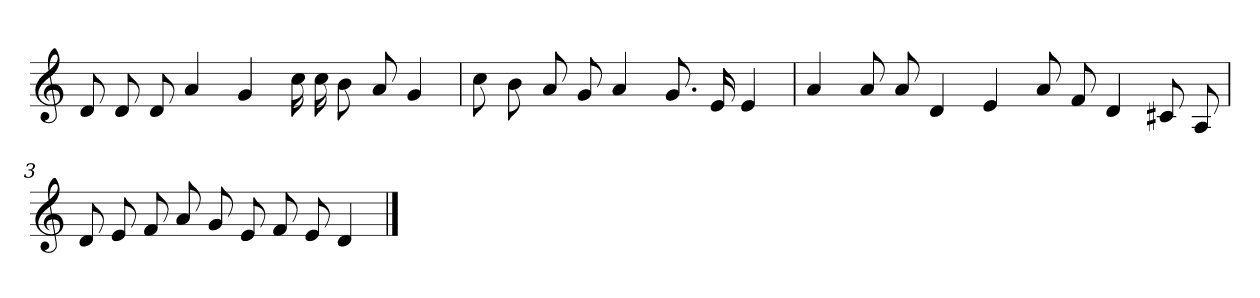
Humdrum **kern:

**kern
*part1
*staff1
*clefG2
*k[]
=
8d
8d
8d
4a
4g
16cc
16cc
8b
8a
4g
=1
8cc
8b
8a
8g
4a
8.g
16e
4e
=2
4a
8a
8a
4d
4e
8a
8f
4d
8c#X
8A
=3
8d
8e
8f
8a
8g
8e
8f
8e
4d
==
*-
